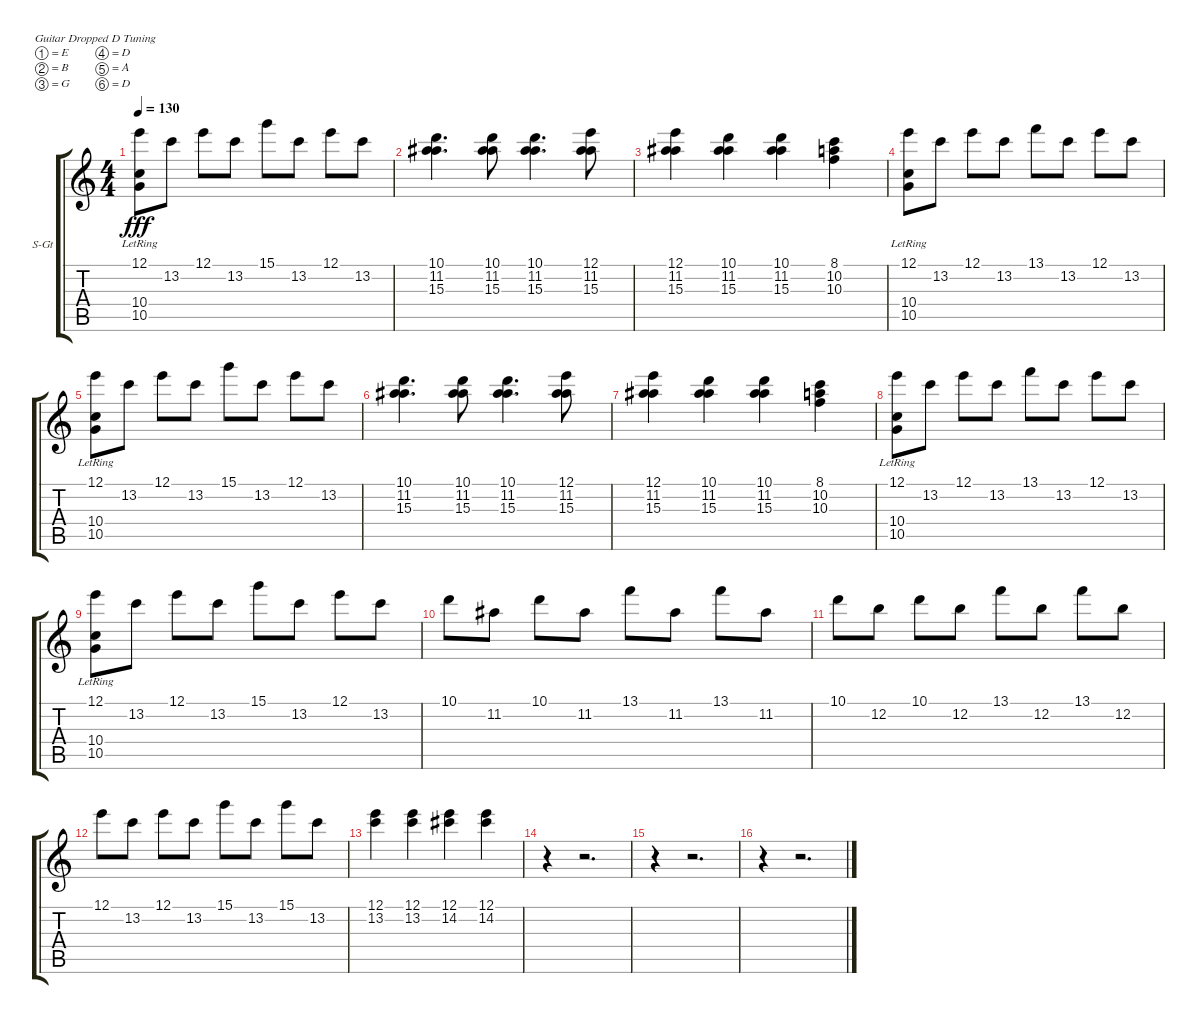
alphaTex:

\bracketExtendMode groupsimilarinstruments
\firstSystemTrackNameOrientation horizontal
\otherSystemsTrackNameOrientation horizontal
\track ("Keyboards (Mike Elizondo)" "S-Gt") {instrument acousticgrandpiano}
\staff {score tabs}
\tuning (E4 B3 G3 D3 A2 D2)
\displaytranspose 12
\ts (4 4)
\tempo 130
\clef g2
\ks c
(12.1 10.4{lr} 10.5{lr}).8{dy fff} 13.2.8 12.1.8 13.2.8 15.1.8 13.2.8 12.1.8 13.2.8 |
(10.1 11.2 15.3).4{d} (10.1 11.2 15.3).8 (10.1 11.2 15.3).4{d} (12.1 11.2 15.3).8 |
(12.1 11.2 15.3).4 (10.1 11.2 15.3).4 (10.1 11.2 15.3).4 (8.1 10.2 10.3).4 |
(12.1 10.4{lr} 10.5).8 13.2.8 12.1.8 13.2.8 13.1.8 13.2.8 12.1.8 13.2.8 |
(12.1 10.4{lr} 10.5{lr}).8 13.2.8 12.1.8 13.2.8 15.1.8 13.2.8 12.1.8 13.2.8 |
(10.1 11.2 15.3).4{d} (10.1 11.2 15.3).8 (10.1 11.2 15.3).4{d} (12.1 11.2 15.3).8 |
(12.1 11.2 15.3).4 (10.1 11.2 15.3).4 (10.1 11.2 15.3).4 (8.1 10.2 10.3).4 |
(12.1 10.4{lr} 10.5).8 13.2.8 12.1.8 13.2.8 13.1.8 13.2.8 12.1.8 13.2.8 |
(12.1 10.4{lr} 10.5{lr}).8 13.2.8 12.1.8 13.2.8 15.1.8 13.2.8 12.1.8 13.2.8 |
10.1.8 11.2.8 10.1.8 11.2.8 13.1.8 11.2.8 13.1.8 11.2.8 |
10.1.8 12.2.8 10.1.8 12.2.8 13.1.8 12.2.8 13.1.8 12.2.8 |
12.1.8 13.2.8 12.1.8 13.2.8 15.1.8 13.2.8 15.1.8 13.2.8 |
(12.1 13.2).4 (12.1 13.2).4 (12.1 14.2).4 (12.1 14.2).4 |
r.4 r.2{d} |
r.4 r.2{d} |
r.4 r.2{d}
